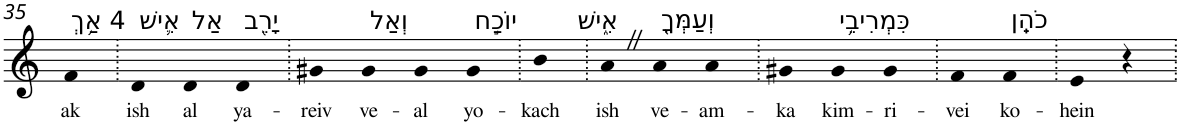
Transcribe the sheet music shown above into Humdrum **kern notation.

**kern	**text
*part1	*part1
*staff1	*staff1
*I"Piano	*
*I'Pno	*
!!LO:PB:g=z
*clefG2	*
*k[]	*
=35	=35
!LO:TX:a:t=4 אַ֥ךְ	!
!	!LO:LY:b
4f	ak
=36.	=36.
!LO:TX:a:t=אִ֛ישׁ	!
!	!LO:LY:b
4d	ish
!LO:TX:a:t=אַל	!
!	!LO:LY:b
4d	al
!LO:TX:a:t=יָרֵ֖ב	!
!	!LO:LY:b
4d	ya-
=37.	=37.
!	!LO:LY:b
4g#X	-reiv
!LO:TX:a:t=וְאַל	!
!	!LO:LY:b
4g#	ve-
!	!LO:LY:b
4g#	-al
!LO:TX:a:t=יוֹכַ֣ח	!
!	!LO:LY:b
4g#	yo-
=38.	=38.
!	!LO:LY:b
4b	-kach
=39.	=39.
!LO:TX:a:t=אִ֑ישׁ	!
!	!LO:LY:b
4aZ	ish
!LO:TX:a:t=וְעַמְּךָ֖	!
!	!LO:LY:b
4a	ve-
!	!LO:LY:b
4a	-am-
=40.	=40.
!	!LO:LY:b
4g#X	-ka
!LO:TX:a:t=כִּמְרִיבֵ֥י	!
!	!LO:LY:b
4g#	kim-
!	!LO:LY:b
4g#	-ri-
=41.	=41.
!	!LO:LY:b
4f	-vei
!LO:TX:a:t=כֹהֵֽן	!
!	!LO:LY:b
4f	ko-
=42.	=42.
!	!LO:LY:b
4e	-hein
4r	.
=.	=.
*-	*-
